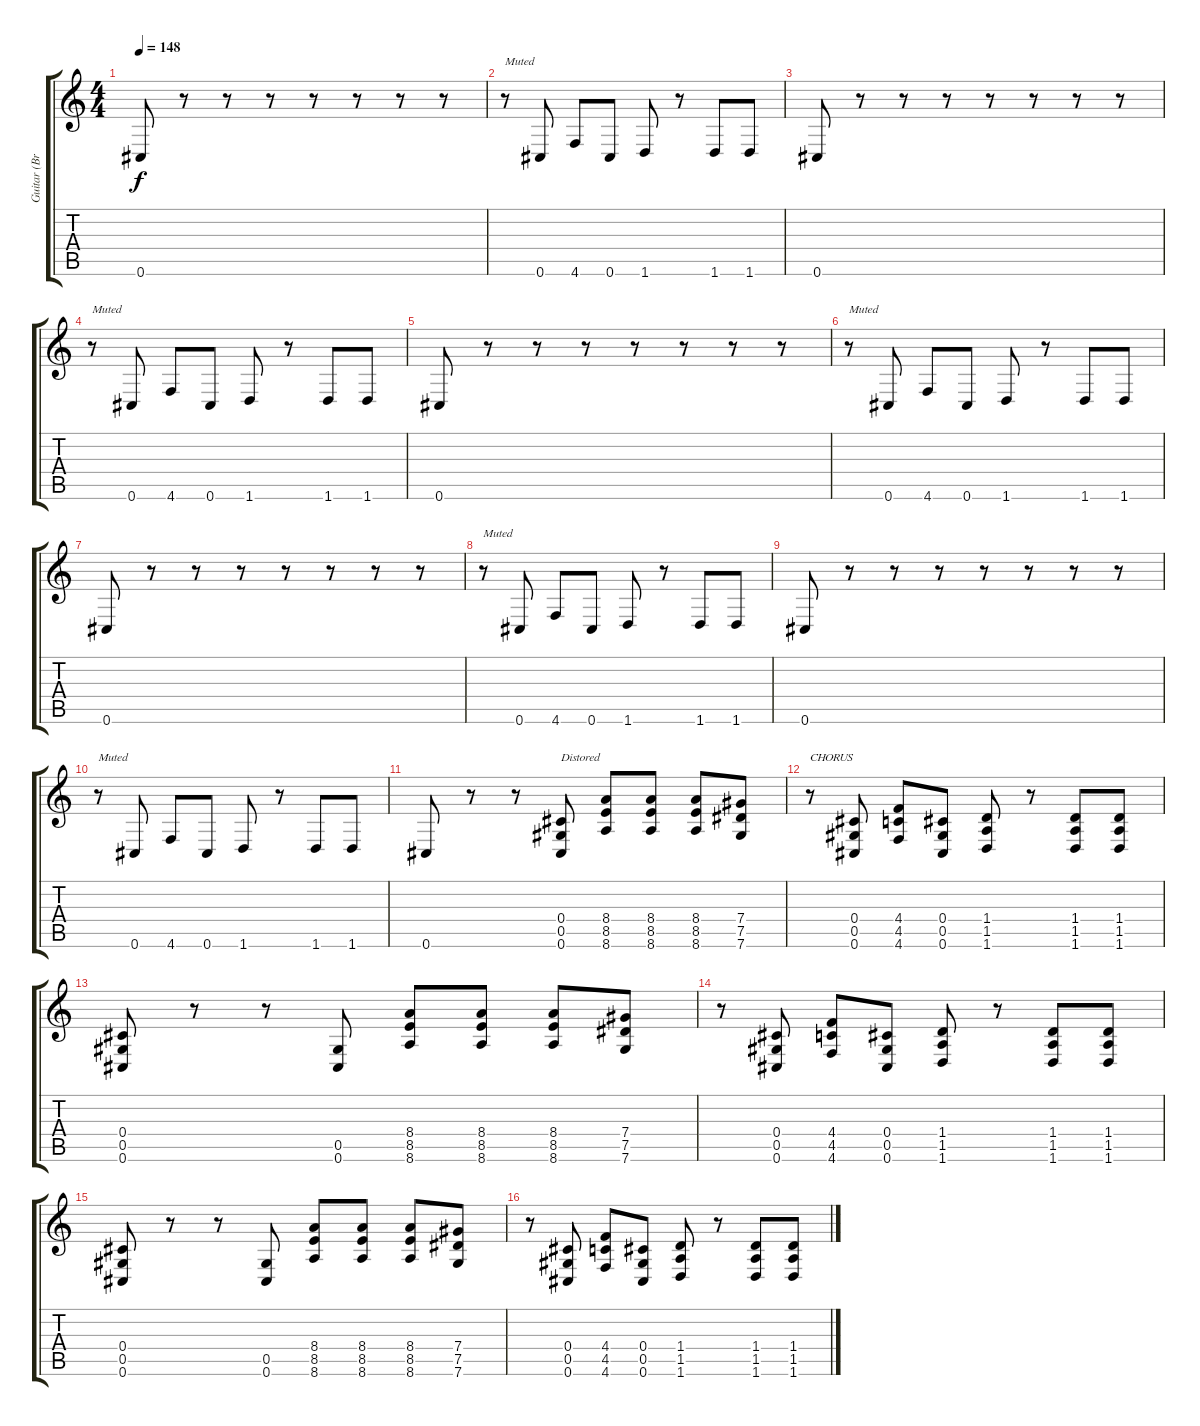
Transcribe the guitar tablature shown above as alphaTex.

\track ("Guitar (Brad Delson)" "Guitar (Br") {instrument distortionguitar}
\staff {score tabs}
\tuning (Eb4 Bb3 Gb3 Db3 Ab2 Db2) {hide}
\ts (4 4)
\tempo 148
\clef g2
\ks c
0.6.8{dy f} r.8 r.8 r.8 r.8 r.8 r.8 r.8 |
r.8{txt "Muted" instrument overdrivenguitar} 0.6.8 4.6.8 0.6.8 1.6.8 r.8 1.6.8 1.6.8 |
0.6.8 r.8 r.8 r.8 r.8 r.8 r.8 r.8 |
r.8{txt "Muted" instrument overdrivenguitar} 0.6.8 4.6.8 0.6.8 1.6.8 r.8 1.6.8 1.6.8 |
0.6.8 r.8 r.8 r.8 r.8 r.8 r.8 r.8 |
r.8{txt "Muted" instrument overdrivenguitar} 0.6.8 4.6.8 0.6.8 1.6.8 r.8 1.6.8 1.6.8 |
0.6.8 r.8 r.8 r.8 r.8 r.8 r.8 r.8 |
r.8{txt "Muted" instrument overdrivenguitar} 0.6.8 4.6.8 0.6.8 1.6.8 r.8 1.6.8 1.6.8 |
0.6.8 r.8 r.8 r.8 r.8 r.8 r.8 r.8 |
r.8{txt "Muted" instrument overdrivenguitar} 0.6.8 4.6.8 0.6.8 1.6.8 r.8 1.6.8 1.6.8 |
0.6.8 r.8 r.8 (0.4 0.5 0.6).8{txt "Distored" volume 16 balance 8 instrument distortionguitar} (8.4 8.5 8.6).8 (8.4 8.5 8.6).8 (8.4 8.5 8.6).8 (7.4 7.5 7.6).8 |
r.8{txt "CHORUS"} (0.4 0.5 0.6).8 (4.4 4.5 4.6).8 (0.4 0.5 0.6).8 (1.4 1.5 1.6).8 r.8 (1.4 1.5 1.6).8 (1.4 1.5 1.6).8 |
(0.4 0.5 0.6).8 r.8 r.8 (0.5 0.6).8 (8.4 8.5 8.6).8 (8.4 8.5 8.6).8 (8.4 8.5 8.6).8 (7.4 7.5 7.6).8 |
r.8 (0.4 0.5 0.6).8 (4.4 4.5 4.6).8 (0.4 0.5 0.6).8 (1.4 1.5 1.6).8 r.8 (1.4 1.5 1.6).8 (1.4 1.5 1.6).8 |
(0.4 0.5 0.6).8 r.8 r.8 (0.5 0.6).8 (8.4 8.5 8.6).8 (8.4 8.5 8.6).8 (8.4 8.5 8.6).8 (7.4 7.5 7.6).8 |
r.8 (0.4 0.5 0.6).8 (4.4 4.5 4.6).8 (0.4 0.5 0.6).8 (1.4 1.5 1.6).8 r.8 (1.4 1.5 1.6).8 (1.4 1.5 1.6).8
